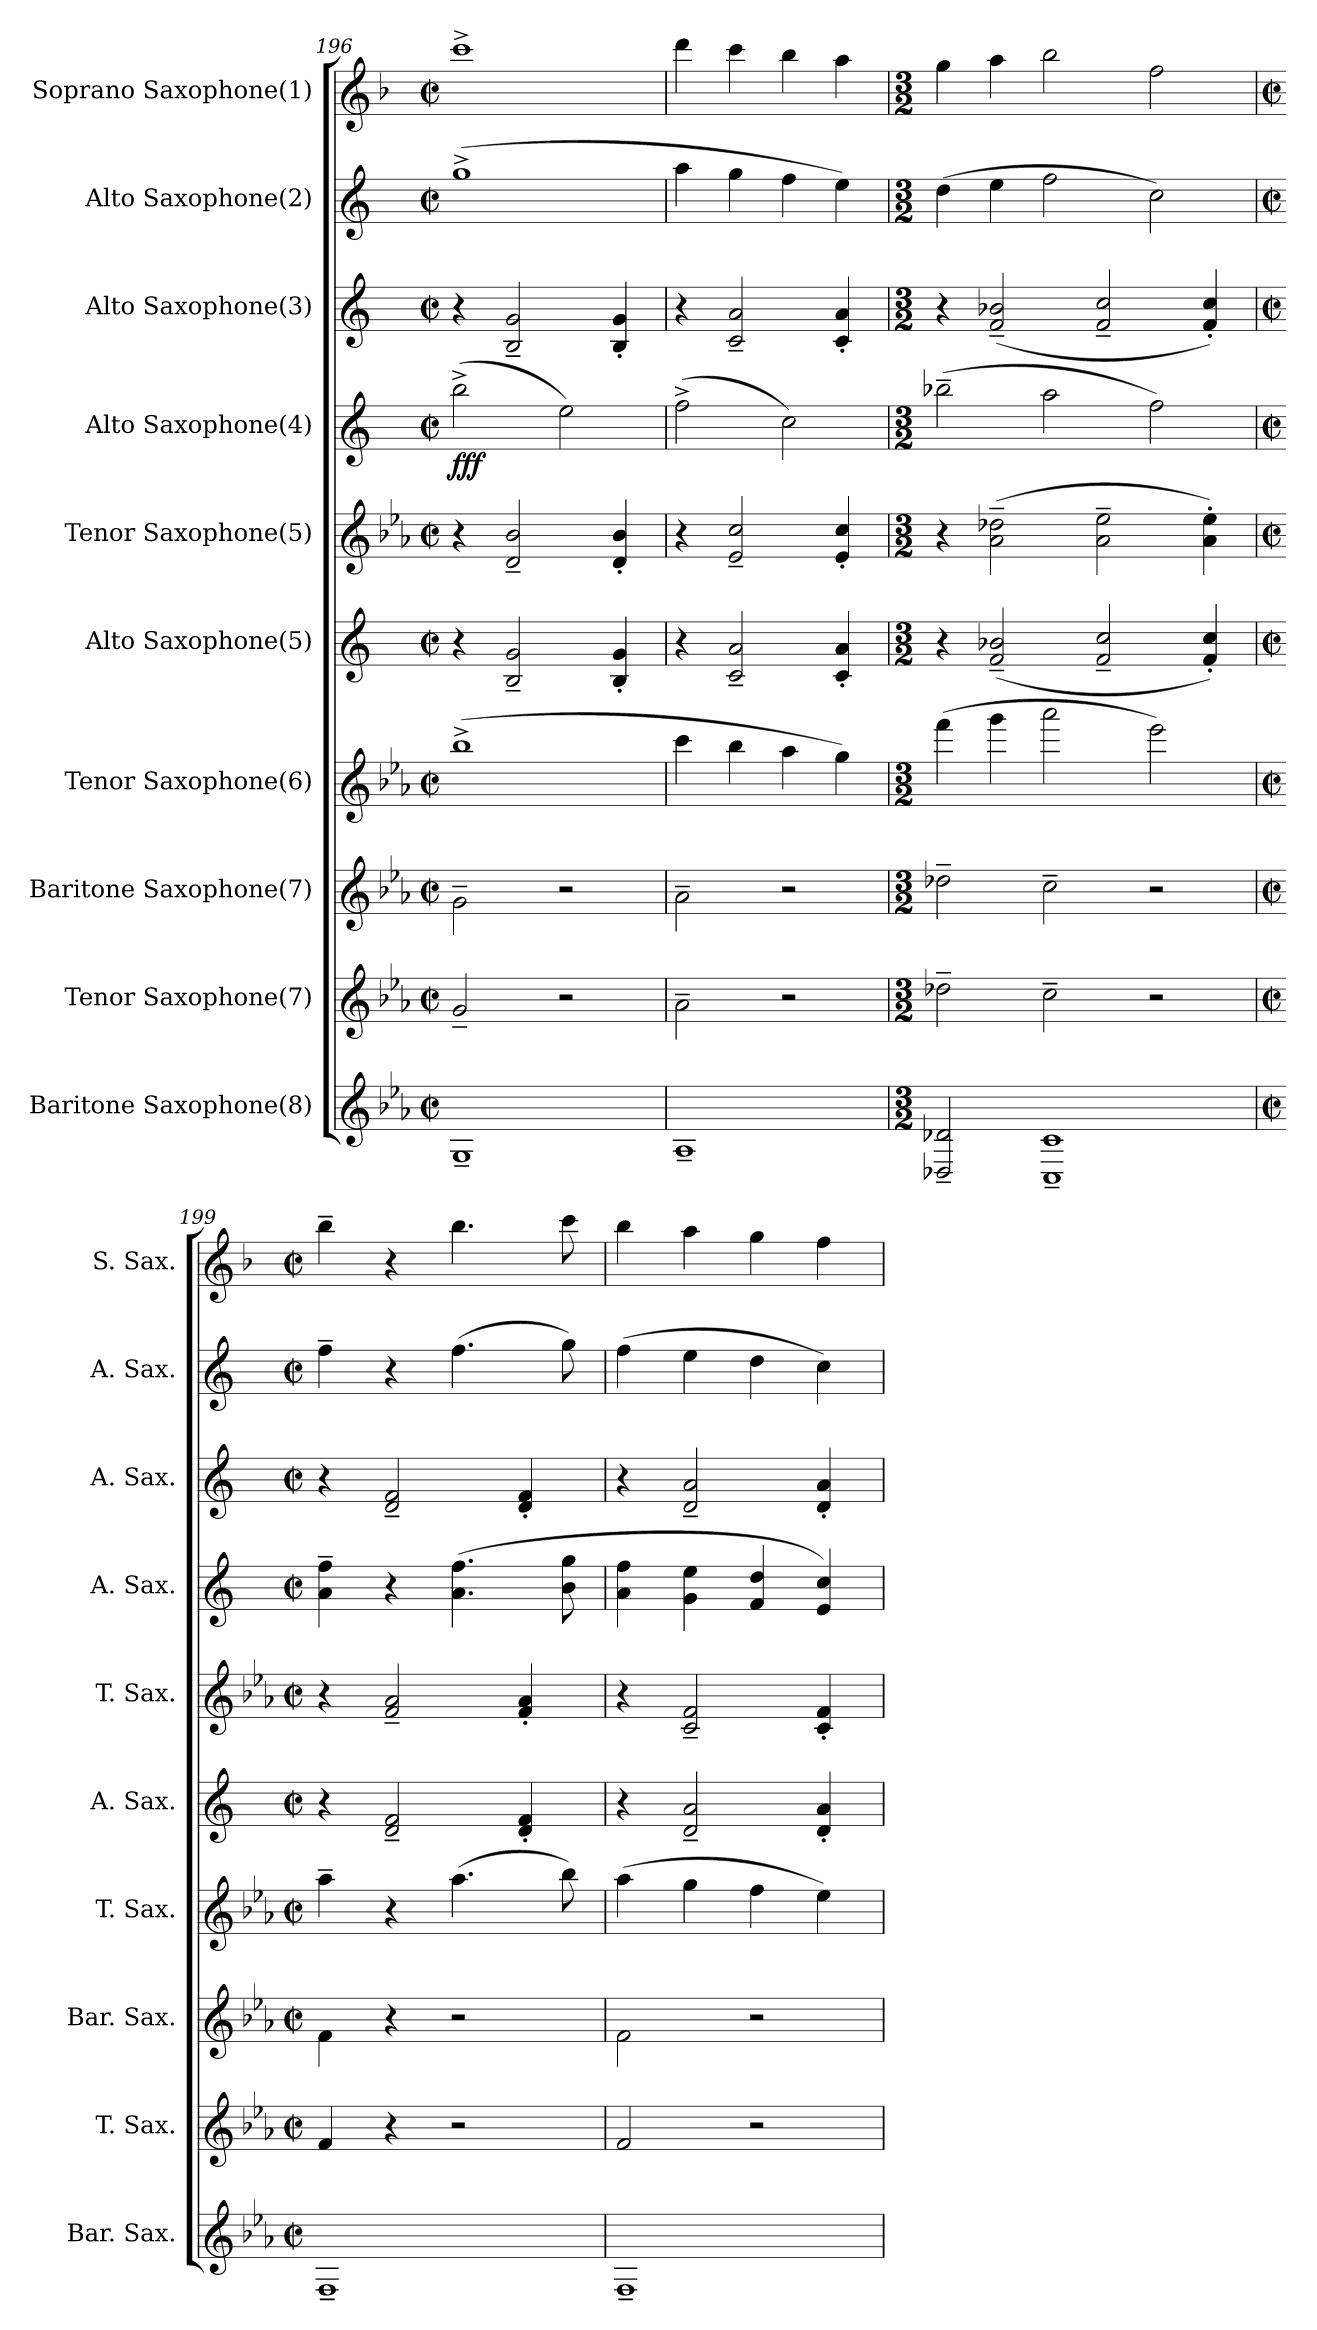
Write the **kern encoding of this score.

**kern	**kern	**kern	**kern	**kern	**kern	**kern	**dynam	**kern	**kern	**kern
*part10	*part9	*part8	*part7	*part6	*part5	*part4	*part4	*part3	*part2	*part1
*staff10	*staff9	*staff8	*staff7	*staff6	*staff5	*staff4	*staff4	*staff3	*staff2	*staff1
*I"Baritone Saxophone(8)	*I"Tenor Saxophone(7)	*I"Baritone Saxophone(7)	*I"Tenor Saxophone(6)	*I"Alto Saxophone(5)	*I"Tenor Saxophone(5)	*I"Alto Saxophone(4)	*	*I"Alto Saxophone(3)	*I"Alto Saxophone(2)	*I"Soprano Saxophone(1)
*I'Bar. Sax.	*I'T. Sax.	*I'Bar. Sax.	*I'T. Sax.	*I'A. Sax.	*I'T. Sax.	*I'A. Sax.	*	*I'A. Sax.	*I'A. Sax.	*I'S. Sax.
*clefG2	*clefG2	*clefG2	*clefG2	*clefG2	*clefG2	*clefG2	*	*clefG2	*clefG2	*clefG2
*ITrd12c21	*ITrd8c14	*ITrd12c21	*ITrd8c14	*ITrd5c9	*ITrd8c14	*ITrd5c9	*	*ITrd5c9	*ITrd5c9	*ITrd1c2
*k[b-e-a-]	*k[b-e-a-]	*k[b-e-a-]	*k[b-e-a-]	*k[b-e-a-]	*k[b-e-a-]	*k[b-e-a-]	*	*k[b-e-a-]	*k[b-e-a-]	*k[b-e-a-]
*M4/4	*M4/4	*M4/4	*M4/4	*M4/4	*M4/4	*M4/4	*	*M4/4	*M4/4	*M4/4
*met(c|)	*met(c|)	*met(c|)	*met(c|)	*met(c|)	*met(c|)	*met(c|)	*	*met(c|)	*met(c|)	*met(c|)
=196	=196	=196	=196	=196	=196	=196	=196	=196	=196	=196
!	!	!	!	!	!	!	!LO:DY:b	!	!	!
1GG~	2G~/	2G~\	(1b-^	4r	4r	(2dd^\	fff	4r	(1b-^	1bb-^
.	.	.	.	2D/~ 2B-/~	2D/~ 2B-/~	.	.	2D/~ 2B-/~	.	.
.	2r	2r	.	.	.	2g\)	.	.	.	.
.	.	.	.	4D/' 4B-/'	4D/' 4B-/'	.	.	4D/' 4B-/'	.	.
!!LO:PB:g=z
=197	=197	=197	=197	=197	=197	=197	=197	=197	=197	=197
1AA-~	2A-~\	2A-~\	4cc\	4r	4r	(2a-^\	.	4r	4cc\	4ccc\
.	.	.	4b-\	2E-/~ 2c/~	2E-/~ 2c/~	.	.	2E-/~ 2c/~	4b-\	4bb-\
.	2r	2r	4a-\	.	.	2e-\)	.	.	4a-\	4aa-\
.	.	.	4g\)	4E-/' 4c/'	4E-/' 4c/'	.	.	4E-/' 4c/'	4g\)	4gg\
=198	=198	=198	=198	=198	=198	=198	=198	=198	=198	=198
*M3/2	*M3/2	*M3/2	*M3/2	*M3/2	*M3/2	*M3/2	*	*M3/2	*M3/2	*M3/2
2DD-X/~ 2D-X/~	2d-X~\	2d-X~\	(4ff\	4r	4r	(2dd-X~\	.	4r	(4f\	4ff\
.	.	.	4gg\	(2A-/~ 2d-X/~	(2A-\~ 2d-X\~	.	.	(2A-/~ 2d-X/~	4g\	4gg\
1CC~ 1C~	2c~\	2c~\	2aa-\	.	.	2cc\	.	.	2a-\	2aa-\
.	.	.	.	2A-/~ 2e-/~	2A-\~ 2e-\~	.	.	2A-/~ 2e-/~	.	.
.	2r	2r	2ee-\)	.	.	2a-\)	.	.	2e-\)	2ee-\
.	.	.	.	4A-/' 4e-/')	4A-\' 4e-\')	.	.	4A-/' 4e-/')	.	.
=199	=199	=199	=199	=199	=199	=199	=199	=199	=199	=199
*M4/4	*M4/4	*M4/4	*M4/4	*M4/4	*M4/4	*M4/4	*	*M4/4	*M4/4	*M4/4
*met(c|)	*met(c|)	*met(c|)	*met(c|)	*met(c|)	*met(c|)	*met(c|)	*	*met(c|)	*met(c|)	*met(c|)
1FF~	4F/	4F\	4a-~\	4r	4r	4c\~ 4a-\~	.	4r	4a-~\	4aa-~\
.	4r	4r	4r	2F/~ 2A-/~	2F/~ 2A-/~	4r	.	2F/~ 2A-/~	4r	4r
.	2r	2r	(4.a-\	.	.	(4.c\ 4.a-\	.	.	(4.a-\	4.aa-\
.	.	.	.	4F/' 4A-/'	4F/' 4A-/'	.	.	4F/' 4A-/'	.	.
.	.	.	8b-\)	.	.	8d\ 8b-\	.	.	8b-\)	8bb-\
=200	=200	=200	=200	=200	=200	=200	=200	=200	=200	=200
1FF~	2F/	2F\	(4a-\	4r	4r	4c\ 4a-\	.	4r	(4a-\	4aa-\
.	.	.	4g\	2F/~ 2c/~	2C/~ 2F/~	4B-\ 4g\	.	2F/~ 2c/~	4g\	4gg\
.	2r	2r	4f\	.	.	4A-/ 4f/	.	.	4f\	4ff\
.	.	.	4e-\)	4F/' 4c/'	4C/' 4F/'	4G/ 4e-/)	.	4F/' 4c/'	4e-\)	4ee-\
=	=	=	=	=	=	=	=	=	=	=
*-	*-	*-	*-	*-	*-	*-	*-	*-	*-	*-
